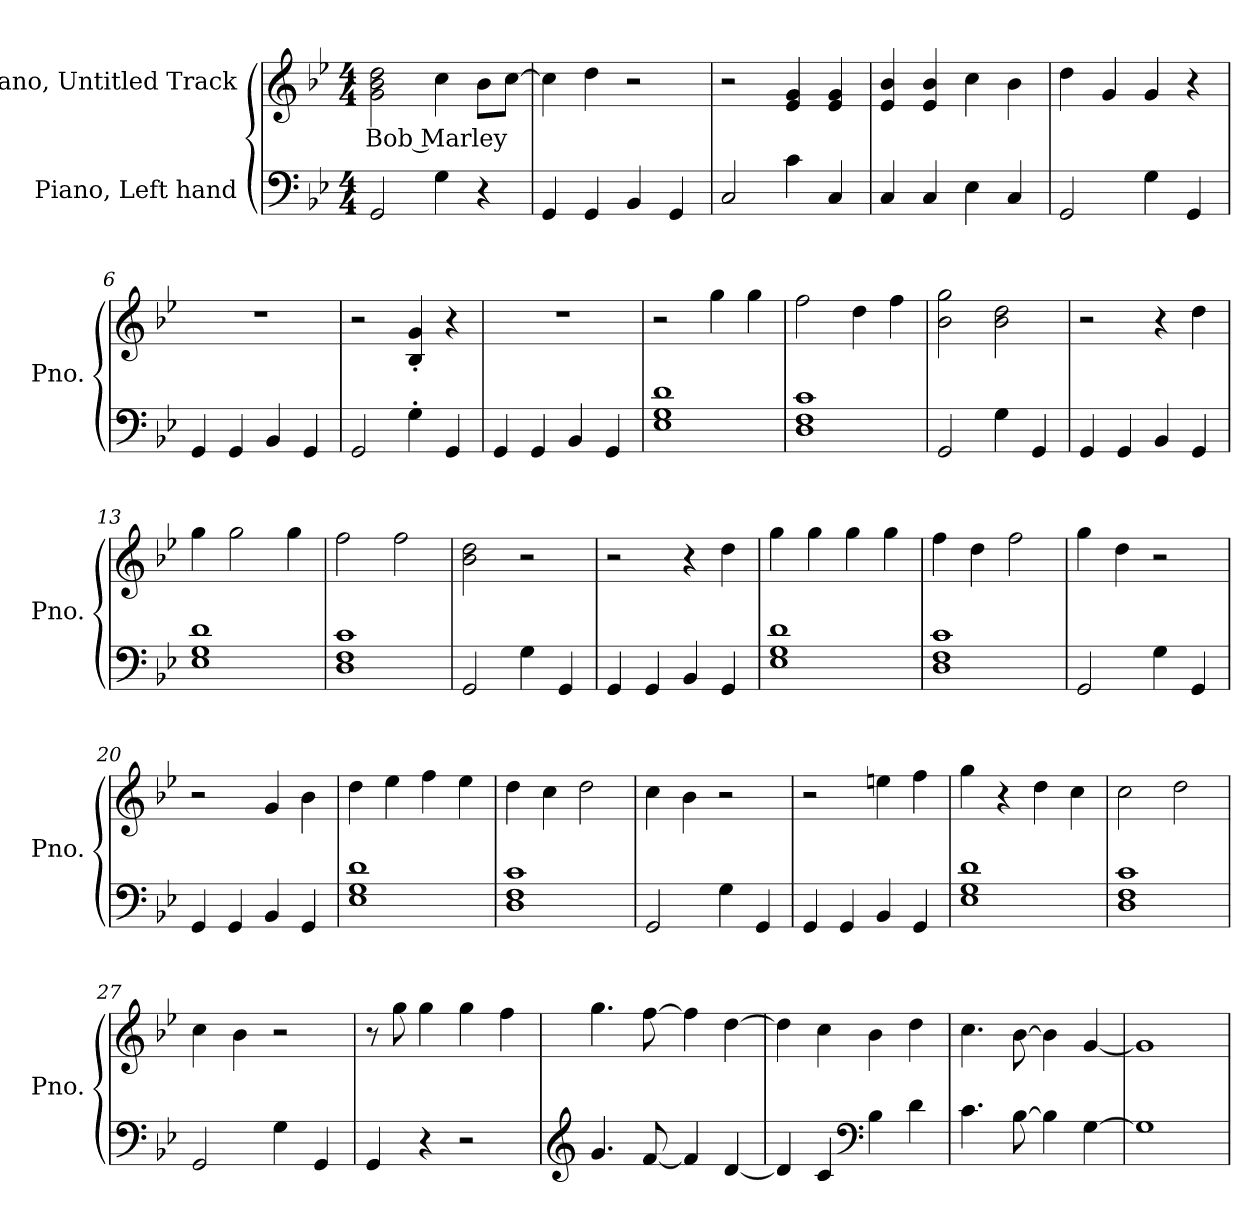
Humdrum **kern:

**kern	**kern	**text
*part2	*part1	*part1
*staff2	*staff1	*staff1
*I"Piano, Left hand	*I"Piano, Untitled Track	*
*I'Pno.	*I'Pno.	*
*clefF4	*clefG2	*
*k[b-e-]	*k[b-e-]	*
*M4/4	*M4/4	*
*MM192	*MM192	*
=1	=1	=1
!	!	!LO:LY:b
2GG/	2g\ 2b-\ 2dd\	Bob Marley
4G\	4cc\	.
4r	8b-\L	.
.	[8cc\J	.
=2	=2	=2
4GG/	4cc\]	.
4GG/	4dd\	.
4BB-/	2r	.
4GG/	.	.
=3	=3	=3
2C/	2r	.
4c\	4e-/ 4g/	.
4C/	4e-/ 4g/	.
=4	=4	=4
4C/	4e-/ 4b-/	.
4C/	4e-/ 4b-/	.
4E-\	4cc\	.
4C/	4b-\	.
=5	=5	=5
2GG/	4dd\	.
.	4g/	.
4G\	4g/	.
4GG/	4r	.
=6	=6	=6
4GG/	1r	.
4GG/	.	.
4BB-/	.	.
4GG/	.	.
!!LO:LB:g=z
=7	=7	=7
2GG/	2r	.
4G'\	4B-/' 4g/'	.
4GG/	4r	.
=8	=8	=8
4GG/	1r	.
4GG/	.	.
4BB-/	.	.
4GG/	.	.
=9	=9	=9
1E- 1G 1d	2r	.
.	4gg\	.
.	4gg\	.
=10	=10	=10
1D 1F 1c	2ff\	.
.	4dd\	.
.	4ff\	.
=11	=11	=11
2GG/	2b-\ 2gg\	.
4G\	2b-\ 2dd\	.
4GG/	.	.
=12	=12	=12
4GG/	2r	.
4GG/	.	.
4BB-/	4r	.
4GG/	4dd\	.
=13	=13	=13
1E- 1G 1d	4gg\	.
.	2gg\	.
.	4gg\	.
=14	=14	=14
1D 1F 1c	2ff\	.
.	2ff\	.
=15	=15	=15
2GG/	2b-\ 2dd\	.
4G\	2r	.
4GG/	.	.
!!LO:LB:g=z
=16	=16	=16
4GG/	2r	.
4GG/	.	.
4BB-/	4r	.
4GG/	4dd\	.
=17	=17	=17
1E- 1G 1d	4gg\	.
.	4gg\	.
.	4gg\	.
.	4gg\	.
=18	=18	=18
1D 1F 1c	4ff\	.
.	4dd\	.
.	2ff\	.
=19	=19	=19
2GG/	4gg\	.
.	4dd\	.
4G\	2r	.
4GG/	.	.
=20	=20	=20
4GG/	2r	.
4GG/	.	.
4BB-/	4g/	.
4GG/	4b-\	.
=21	=21	=21
1E- 1G 1d	4dd\	.
.	4ee-\	.
.	4ff\	.
.	4ee-\	.
=22	=22	=22
1D 1F 1c	4dd\	.
.	4cc\	.
.	2dd\	.
=23	=23	=23
2GG/	4cc\	.
.	4b-\	.
4G\	2r	.
4GG/	.	.
=24	=24	=24
4GG/	2r	.
4GG/	.	.
4BB-/	4een\	.
4GG/	4ff\	.
!!LO:LB:g=z
=25	=25	=25
1E- 1G 1d	4gg\	.
.	4r	.
.	4dd\	.
.	4cc\	.
=26	=26	=26
1D 1F 1c	2cc\	.
.	2dd\	.
=27	=27	=27
2GG/	4cc\	.
.	4b-\	.
4G\	2r	.
4GG/	.	.
=28	=28	=28
4GG/	8r	.
.	8gg\	.
4r	4gg\	.
2r	4gg\	.
.	4ff\	.
=29	=29	=29
*clefG2	*	*
4.g/	4.gg\	.
[8f/	[8ff\	.
4f/]	4ff\]	.
[4d/	[4dd\	.
=30	=30	=30
4d/]	4dd\]	.
4c/	4cc\	.
*clefF4	*	*
4B-\	4b-\	.
4d\	4dd\	.
=31	=31	=31
4.c\	4.cc\	.
[8B-\	[8b-\	.
4B-\]	4b-\]	.
[4G\	[4g/	.
=32	=32	=32
1G]	1g]	.
=	=	=
*-	*-	*-
